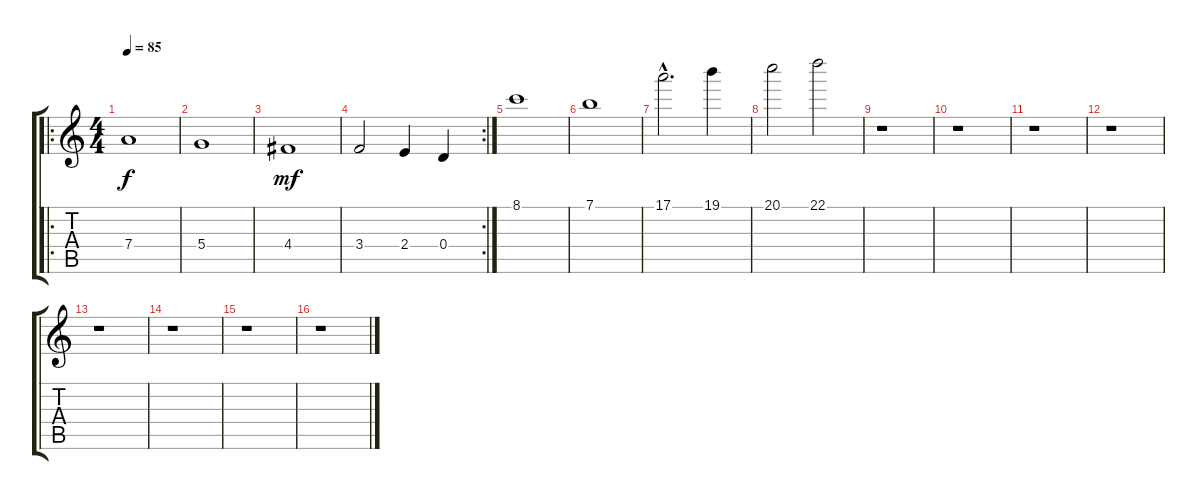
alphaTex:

\track "" {instrument acousticguitarsteel}
\staff {score tabs}
\tuning (E4 B3 G3 D3 A2 E2) {hide}
\ro
\ts (4 4)
\tempo 85
\clef g2
\ks c
7.4.1{dy f} |
5.4.1 |
4.4.1{dy mf} |
\rc 2
3.4.2 2.4.4 0.4.4 |
8.1.1 |
7.1.1 |
17.1{hac}.2{d} 19.1.4 |
20.1.2 22.1.2 |
r.1 |
r.1 |
r.1 |
r.1 |
r.1 |
r.1 |
r.1 |
r.1
